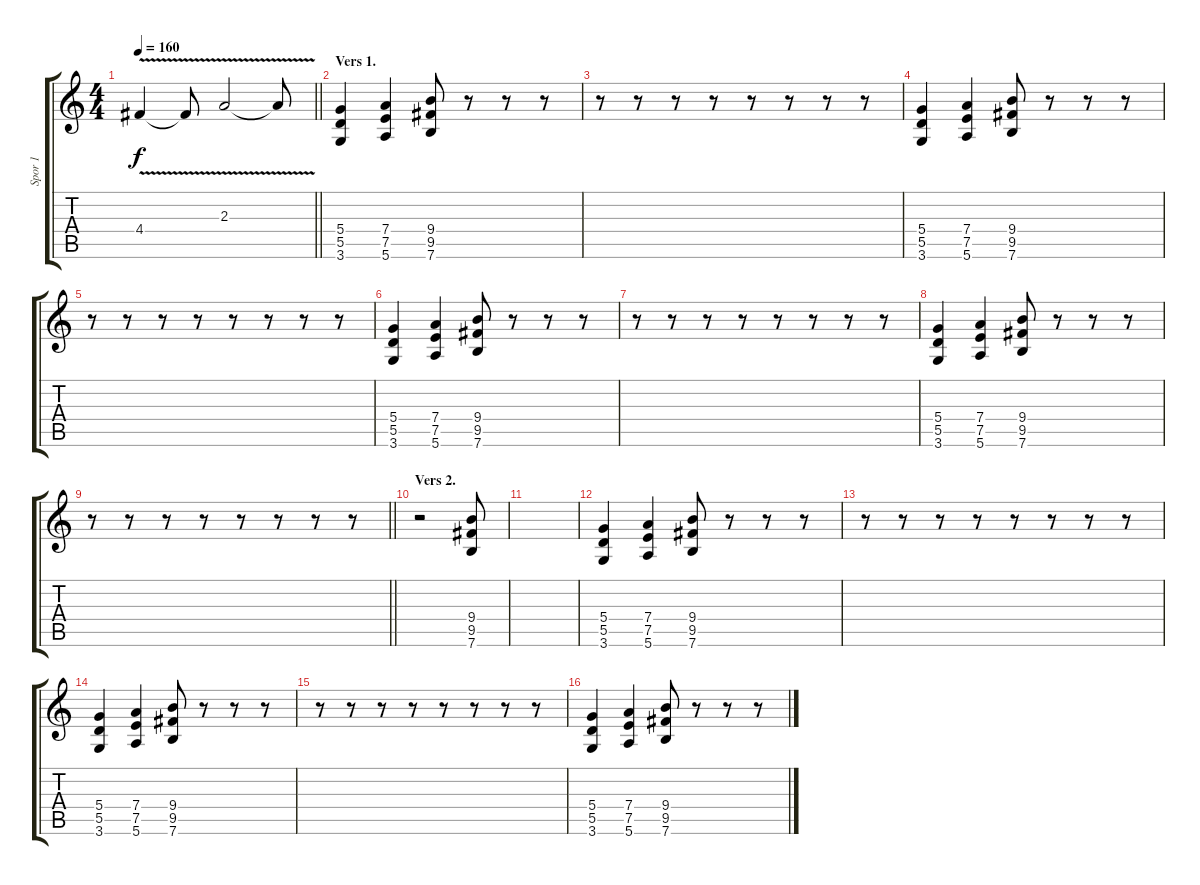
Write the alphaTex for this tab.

\track ("Spor 1" "Spor 1") {instrument distortionguitar}
\staff {score tabs}
\tuning (E4 B3 G3 D3 A2 E2) {hide}
\ts (4 4)
\tempo 160
\clef g2
\barLineRight lightlight
\ks c
4.4{v}.4{dy f} 4.4{t}.8 2.3{v}.2 2.3{t}.8 |
\section ("" "Vers 1.")
(5.4 5.5 3.6).4 (7.4 7.5 5.6).4 (9.4 9.5 7.6).8 r.8 r.8 r.8 |
r.8 r.8 r.8 r.8 r.8 r.8 r.8 r.8 |
(5.4 5.5 3.6).4 (7.4 7.5 5.6).4 (9.4 9.5 7.6).8 r.8 r.8 r.8 |
r.8 r.8 r.8 r.8 r.8 r.8 r.8 r.8 |
(5.4 5.5 3.6).4 (7.4 7.5 5.6).4 (9.4 9.5 7.6).8 r.8 r.8 r.8 |
r.8 r.8 r.8 r.8 r.8 r.8 r.8 r.8 |
(5.4 5.5 3.6).4 (7.4 7.5 5.6).4 (9.4 9.5 7.6).8 r.8 r.8 r.8 |
\barLineRight lightlight
r.8 r.8 r.8 r.8 r.8 r.8 r.8 r.8 |
\section ("" "Vers 2.")
r.2 (9.4 9.5 7.6).8 |
|
(5.4 5.5 3.6).4 (7.4 7.5 5.6).4 (9.4 9.5 7.6).8 r.8 r.8 r.8 |
r.8 r.8 r.8 r.8 r.8 r.8 r.8 r.8 |
(5.4 5.5 3.6).4 (7.4 7.5 5.6).4 (9.4 9.5 7.6).8 r.8 r.8 r.8 |
r.8 r.8 r.8 r.8 r.8 r.8 r.8 r.8 |
(5.4 5.5 3.6).4 (7.4 7.5 5.6).4 (9.4 9.5 7.6).8 r.8 r.8 r.8
